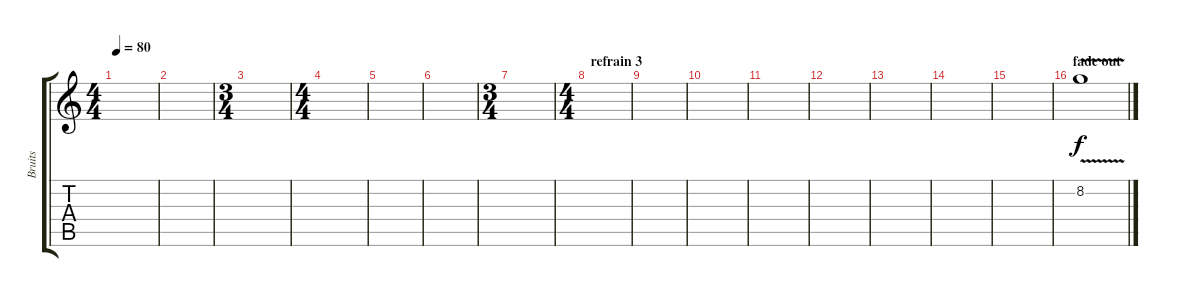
\track ("Bruits" "Bruits") {instrument electricguitarjazz}
\staff {score tabs}
\tuning (E4 B3 G3 D3 A2 E2) {hide}
\ts (4 4)
\tempo 80
\clef g2
\ks c
|
|
\ts (3 4)
|
\ts (4 4)
|
|
|
\ts (3 4)
|
\ts (4 4)
\section ("" "refrain 3")
|
|
|
|
|
|
|
|
\section ("" "fade out")
8.2{v}.1
